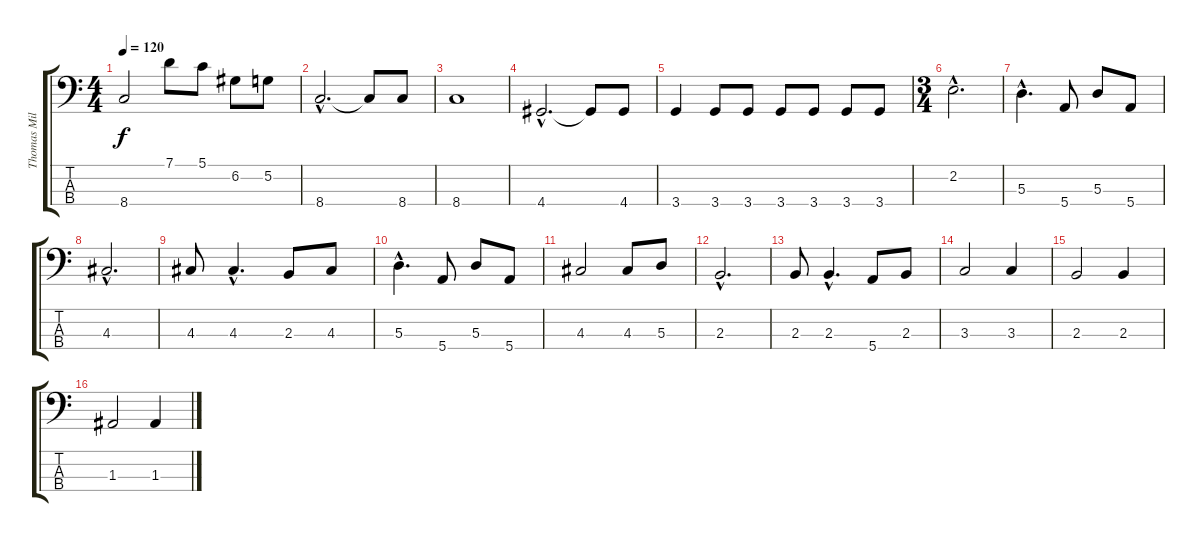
\track ("Thomas Miller (Bass)" "Thomas Mil") {instrument electricbassfinger}
\staff {score tabs}
\tuning (G2 D2 A1 E1) {hide}
\ts (4 4)
\tempo 120
\clef f4
\ks c
8.4.2{dy f} 7.1.8 5.1.8 6.2.8 5.2.8 |
8.4{hac}.2{d} 8.4{t}.8 8.4.8 |
8.4.1 |
4.4{hac}.2{d} 4.4{t}.8 4.4.8 |
3.4.4 3.4.8 3.4.8 3.4.8 3.4.8 3.4.8 3.4.8 |
\ts (3 4)
2.2{hac}.2{d} |
5.3{hac}.4{d} 5.4.8 5.3.8 5.4.8 |
4.3{hac}.2{d} |
4.3.8 4.3{hac}.4{d} 2.3.8 4.3.8 |
5.3{hac}.4{d} 5.4.8 5.3.8 5.4.8 |
4.3.2 4.3.8 5.3.8 |
2.3{hac}.2{d} |
2.3.8 2.3{hac}.4{d} 5.4.8 2.3.8 |
3.3.2 3.3.4 |
2.3.2 2.3.4 |
1.3.2 1.3.4
